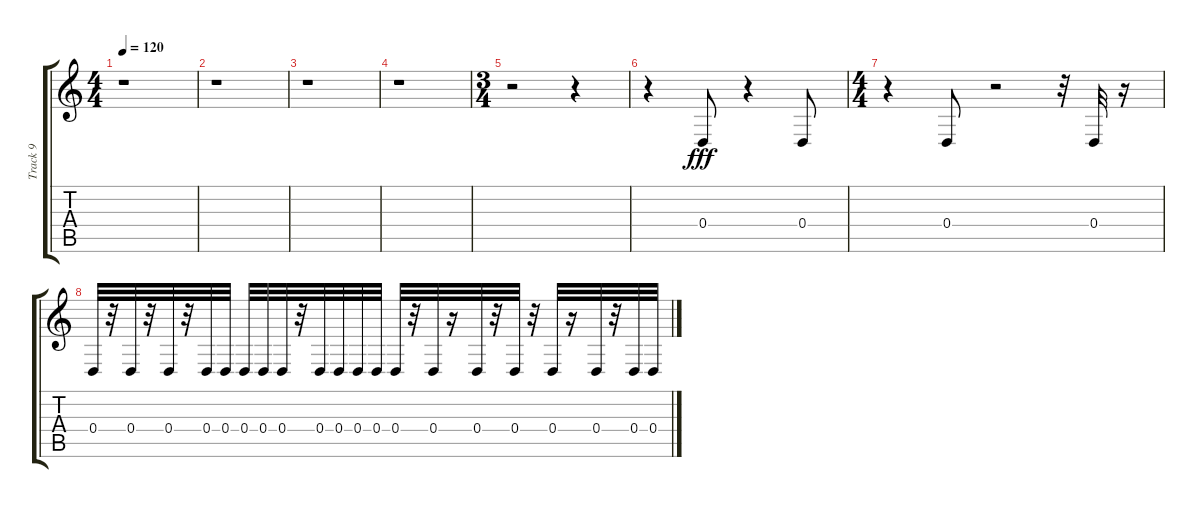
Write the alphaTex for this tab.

\track ("Track 9" "Track 9") {instrument fx3crystal}
\staff {score tabs}
\tuning (E4 B3 G3 D3 A2 E2) {hide}
\ts (4 4)
\tempo 120
\clef g2
\ks c
r.1{dy f} |
r.1 |
r.1 |
r.1 |
\ts (3 4)
r.2 r.4 |
r.4{volume 16 instrument timpani} 0.4.8{dy fff} r.4 0.4.8 |
\ts (4 4)
r.4 0.4.8 r.2 r.32 0.4.32 r.16 |
0.4.32 r.32 0.4.32 r.32 0.4.32 r.32 0.4.32 0.4.32 0.4.32 0.4.32 0.4.32 r.32 0.4.32 0.4.32 0.4.32 0.4.32 0.4.32 r.32 0.4.32 r.16 0.4.32 r.32 0.4.32 r.32 0.4.32 r.16 0.4.32 r.32 0.4.32 0.4.32
